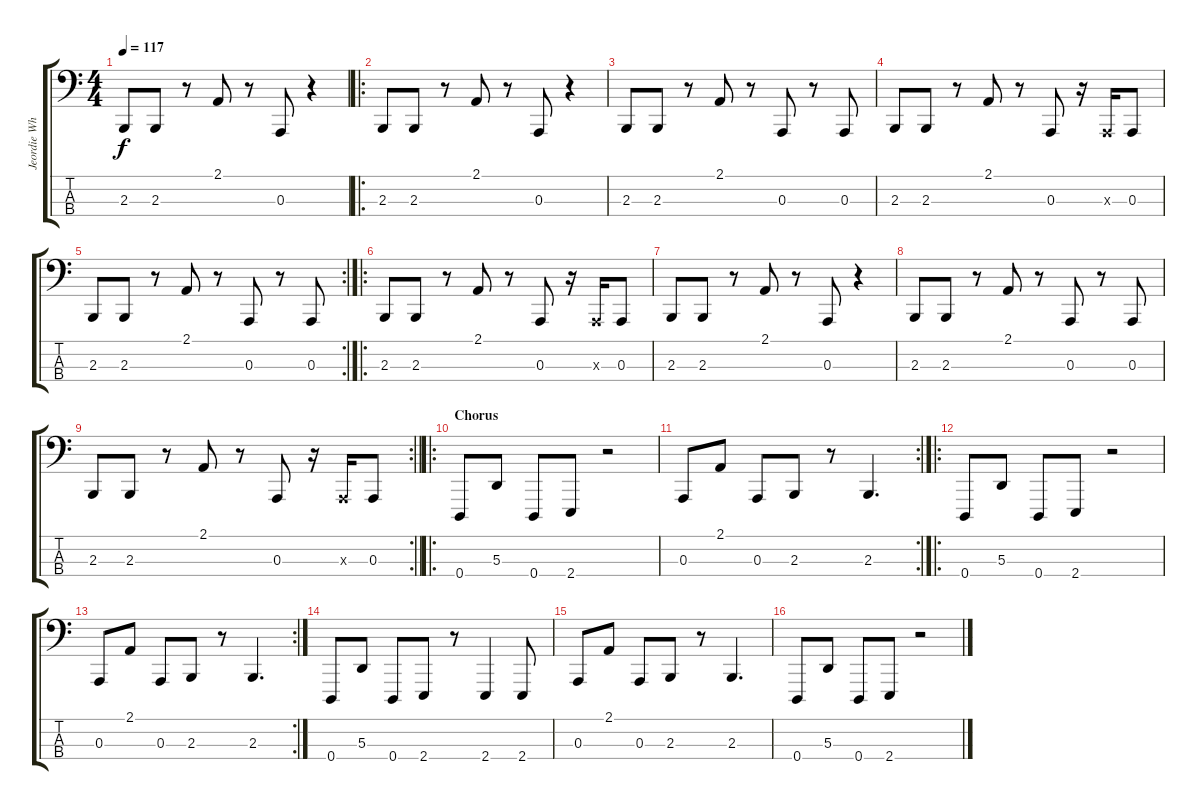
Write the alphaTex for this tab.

\track ("Jeordie White" "Jeordie Wh") {instrument lead8bassandlead}
\staff {score tabs}
\tuning (G2 D2 A1 D1) {hide}
\ts (4 4)
\tempo 117
\clef f4
\ks c
2.3.8{dy f} 2.3.8 r.8 2.1.8 r.8 0.3.8 r.4 |
\ro
2.3.8 2.3.8 r.8 2.1.8 r.8 0.3.8 r.4 |
2.3.8 2.3.8 r.8 2.1.8 r.8 0.3.8 r.8 0.3.8 |
2.3.8 2.3.8 r.8 2.1.8 r.8 0.3.8 r.16 0.3{x}.16 0.3.8 |
\rc 2
2.3.8 2.3.8 r.8 2.1.8 r.8 0.3.8 r.8 0.3.8 |
\ro
2.3.8 2.3.8 r.8 2.1.8 r.8 0.3.8 r.16 0.3{x}.16 0.3.8 |
2.3.8 2.3.8 r.8 2.1.8 r.8 0.3.8 r.4 |
2.3.8 2.3.8 r.8 2.1.8 r.8 0.3.8 r.8 0.3.8 |
\rc 2
\barLineRight lightlight
2.3.8 2.3.8 r.8 2.1.8 r.8 0.3.8 r.16 0.3{x}.16 0.3.8 |
\ro
\section ("" "Chorus")
0.4.8 5.3.8 0.4.8 2.4.8 r.2 |
\rc 2
0.3.8 2.1.8 0.3.8 2.3.8 r.8 2.3.4{d} |
\ro
0.4.8 5.3.8 0.4.8 2.4.8 r.2 |
\rc 2
0.3.8 2.1.8 0.3.8 2.3.8 r.8 2.3.4{d} |
0.4.8 5.3.8 0.4.8 2.4.8 r.8 2.4.4 2.4.8 |
0.3.8 2.1.8 0.3.8 2.3.8 r.8 2.3.4{d} |
0.4.8 5.3.8 0.4.8 2.4.8 r.2
